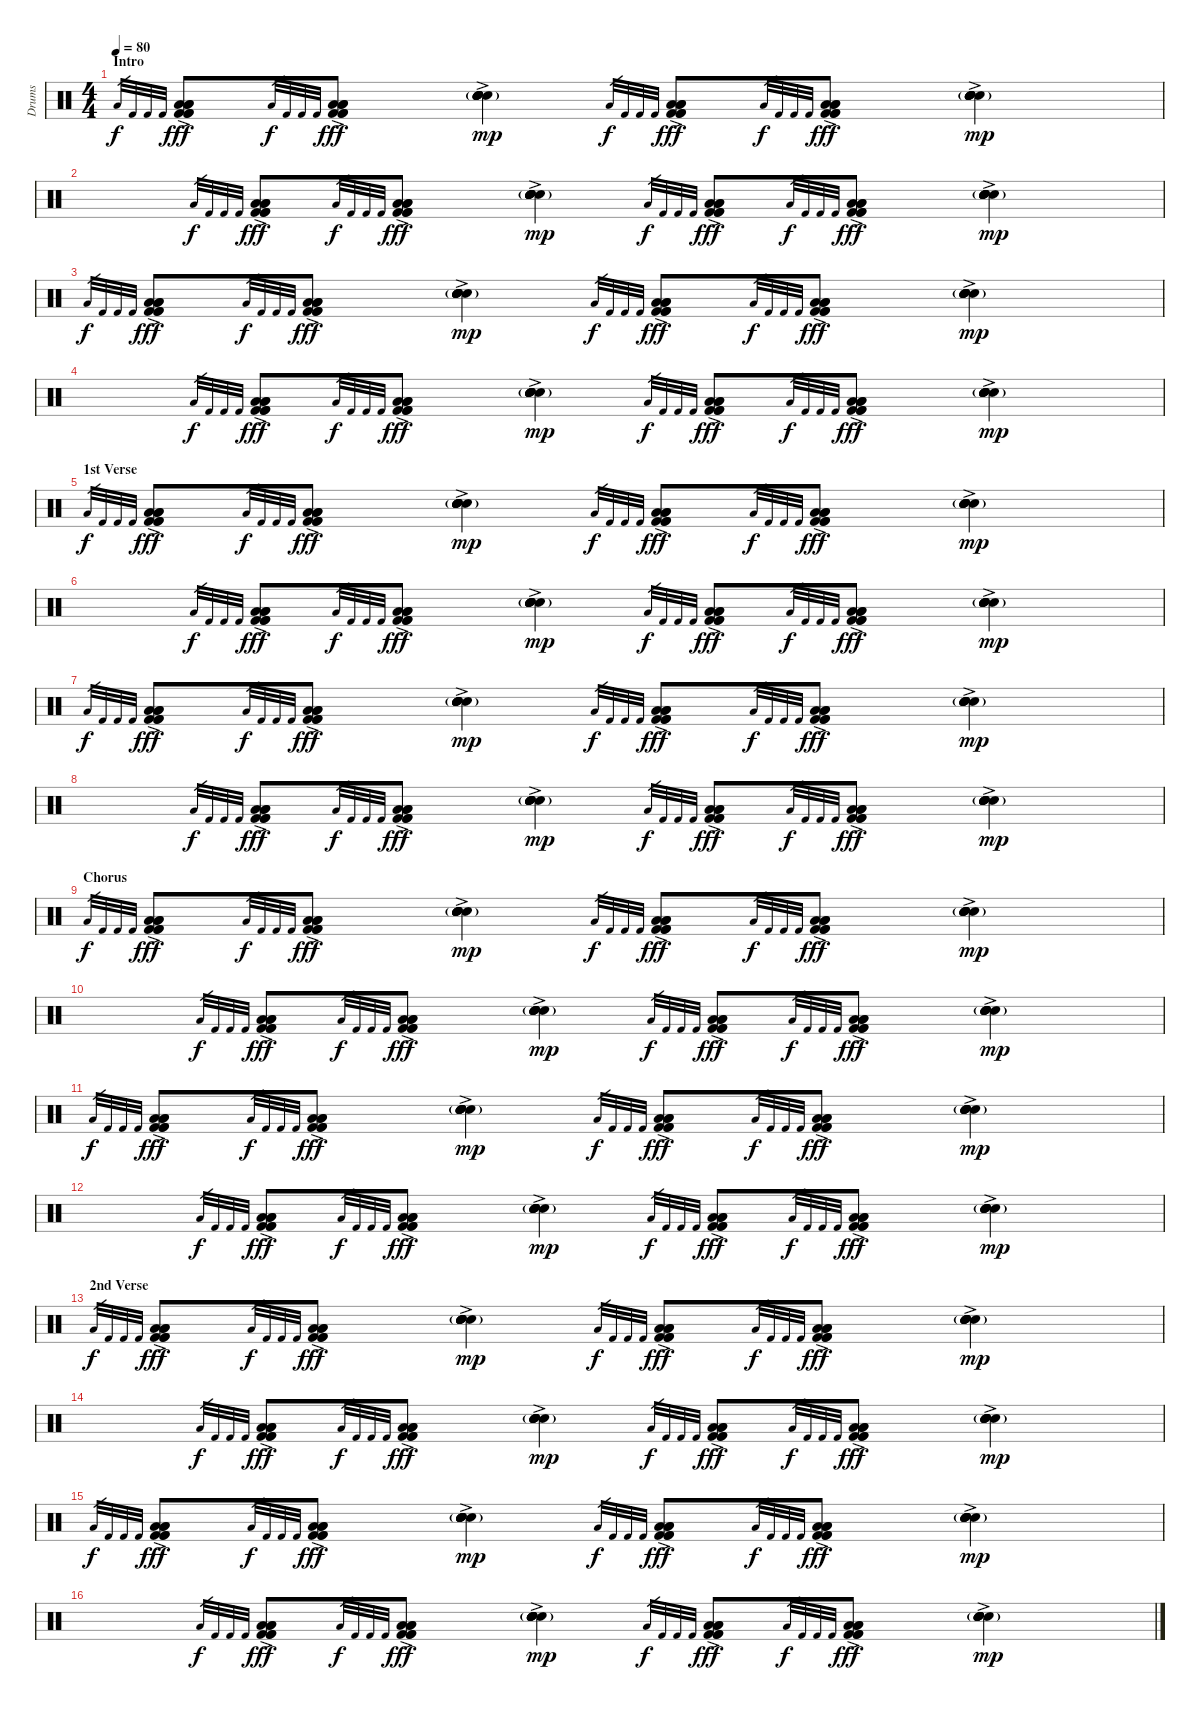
\track ("Drums" "Drums") {instrument percussion}
\staff {score}
\articulation defaults
\ts (4 4)
\section ("" "Intro")
\tempo 80
\clef neutral
\ks c "Low Tom (hit)".32{gr dy f} "Kick (hit) 2".32{gr} "Kick (hit) 2".32{gr} "Kick (hit) 2".32{gr}
("Low Floor Tom (hit)"{ac} "Low Tom (hit)"{ac} "Low Tom (hit)"{ac} "Kick (hit) 2"{ac} "Kick (hit) 2"{ac} "Kick (hit) 2"{ac}).8{dy fff} "Low Tom (hit)".32{gr dy f} "Kick (hit) 2".32{gr} "Kick (hit) 2".32{gr} "Kick (hit) 2".32{gr} ("Low Floor Tom (hit)"{ac} "Low Tom (hit)"{ac} "Low Tom (hit)"{ac} "Kick (hit) 2"{ac} "Kick (hit) 2"{ac} "Kick (hit) 2"{ac}).8{dy fff} ("Hand Clap (hit)"{ac} "Hand Clap (hit)"{ac} "Hand Clap (hit)"{ac} "Hand Clap (hit)"{ac} "Hand Clap (hit)"{ac} "Electric Snare (hit)"{g ac}).4{dy mp} "Low Tom (hit)".32{gr dy f} "Kick (hit) 2".32{gr} "Kick (hit) 2".32{gr} "Kick (hit) 2".32{gr} ("Low Floor Tom (hit)"{ac} "Low Tom (hit)"{ac} "Low Tom (hit)"{ac} "Kick (hit) 2"{ac} "Kick (hit) 2"{ac} "Kick (hit) 2"{ac}).8{dy fff} "Low Tom (hit)".32{gr dy f} "Kick (hit) 2".32{gr} "Kick (hit) 2".32{gr} "Kick (hit) 2".32{gr} ("Low Floor Tom (hit)"{ac} "Low Tom (hit)"{ac} "Low Tom (hit)"{ac} "Kick (hit) 2"{ac} "Kick (hit) 2"{ac} "Kick (hit) 2"{ac}).8{dy fff} ("Hand Clap (hit)"{ac} "Hand Clap (hit)"{ac} "Hand Clap (hit)"{ac} "Hand Clap (hit)"{ac} "Hand Clap (hit)"{ac} "Electric Snare (hit)"{g ac}).4{dy mp} |
"Low Tom (hit)".32{gr dy f} "Kick (hit) 2".32{gr} "Kick (hit) 2".32{gr} "Kick (hit) 2".32{gr} ("Low Floor Tom (hit)"{ac} "Low Tom (hit)"{ac} "Low Tom (hit)"{ac} "Kick (hit) 2"{ac} "Kick (hit) 2"{ac} "Kick (hit) 2"{ac}).8{dy fff} "Low Tom (hit)".32{gr dy f} "Kick (hit) 2".32{gr} "Kick (hit) 2".32{gr} "Kick (hit) 2".32{gr} ("Low Floor Tom (hit)"{ac} "Low Tom (hit)"{ac} "Low Tom (hit)"{ac} "Kick (hit) 2"{ac} "Kick (hit) 2"{ac} "Kick (hit) 2"{ac}).8{dy fff} ("Hand Clap (hit)"{ac} "Hand Clap (hit)"{ac} "Hand Clap (hit)"{ac} "Hand Clap (hit)"{ac} "Hand Clap (hit)"{ac} "Electric Snare (hit)"{g ac}).4{dy mp} "Low Tom (hit)".32{gr dy f} "Kick (hit) 2".32{gr} "Kick (hit) 2".32{gr} "Kick (hit) 2".32{gr} ("Low Floor Tom (hit)"{ac} "Low Tom (hit)"{ac} "Low Tom (hit)"{ac} "Kick (hit) 2"{ac} "Kick (hit) 2"{ac} "Kick (hit) 2"{ac}).8{dy fff} "Low Tom (hit)".32{gr dy f} "Kick (hit) 2".32{gr} "Kick (hit) 2".32{gr} "Kick (hit) 2".32{gr} ("Low Floor Tom (hit)"{ac} "Low Tom (hit)"{ac} "Low Tom (hit)"{ac} "Kick (hit) 2"{ac} "Kick (hit) 2"{ac} "Kick (hit) 2"{ac}).8{dy fff} ("Hand Clap (hit)"{ac} "Hand Clap (hit)"{ac} "Hand Clap (hit)"{ac} "Hand Clap (hit)"{ac} "Hand Clap (hit)"{ac} "Electric Snare (hit)"{g ac}).4{dy mp} |
"Low Tom (hit)".32{gr dy f} "Kick (hit) 2".32{gr} "Kick (hit) 2".32{gr} "Kick (hit) 2".32{gr} ("Low Floor Tom (hit)"{ac} "Low Tom (hit)"{ac} "Low Tom (hit)"{ac} "Kick (hit) 2"{ac} "Kick (hit) 2"{ac} "Kick (hit) 2"{ac}).8{dy fff} "Low Tom (hit)".32{gr dy f} "Kick (hit) 2".32{gr} "Kick (hit) 2".32{gr} "Kick (hit) 2".32{gr} ("Low Floor Tom (hit)"{ac} "Low Tom (hit)"{ac} "Low Tom (hit)"{ac} "Kick (hit) 2"{ac} "Kick (hit) 2"{ac} "Kick (hit) 2"{ac}).8{dy fff} ("Hand Clap (hit)"{ac} "Hand Clap (hit)"{ac} "Hand Clap (hit)"{ac} "Hand Clap (hit)"{ac} "Hand Clap (hit)"{ac} "Electric Snare (hit)"{g ac}).4{dy mp} "Low Tom (hit)".32{gr dy f} "Kick (hit) 2".32{gr} "Kick (hit) 2".32{gr} "Kick (hit) 2".32{gr} ("Low Floor Tom (hit)"{ac} "Low Tom (hit)"{ac} "Low Tom (hit)"{ac} "Kick (hit) 2"{ac} "Kick (hit) 2"{ac} "Kick (hit) 2"{ac}).8{dy fff} "Low Tom (hit)".32{gr dy f} "Kick (hit) 2".32{gr} "Kick (hit) 2".32{gr} "Kick (hit) 2".32{gr} ("Low Floor Tom (hit)"{ac} "Low Tom (hit)"{ac} "Low Tom (hit)"{ac} "Kick (hit) 2"{ac} "Kick (hit) 2"{ac} "Kick (hit) 2"{ac}).8{dy fff} ("Hand Clap (hit)"{ac} "Hand Clap (hit)"{ac} "Hand Clap (hit)"{ac} "Hand Clap (hit)"{ac} "Hand Clap (hit)"{ac} "Electric Snare (hit)"{g ac}).4{dy mp} |
"Low Tom (hit)".32{gr dy f} "Kick (hit) 2".32{gr} "Kick (hit) 2".32{gr} "Kick (hit) 2".32{gr} ("Low Floor Tom (hit)"{ac} "Low Tom (hit)"{ac} "Low Tom (hit)"{ac} "Kick (hit) 2"{ac} "Kick (hit) 2"{ac} "Kick (hit) 2"{ac}).8{dy fff} "Low Tom (hit)".32{gr dy f} "Kick (hit) 2".32{gr} "Kick (hit) 2".32{gr} "Kick (hit) 2".32{gr} ("Low Floor Tom (hit)"{ac} "Low Tom (hit)"{ac} "Low Tom (hit)"{ac} "Kick (hit) 2"{ac} "Kick (hit) 2"{ac} "Kick (hit) 2"{ac}).8{dy fff} ("Hand Clap (hit)"{ac} "Hand Clap (hit)"{ac} "Hand Clap (hit)"{ac} "Hand Clap (hit)"{ac} "Hand Clap (hit)"{ac} "Electric Snare (hit)"{g ac}).4{dy mp} "Low Tom (hit)".32{gr dy f} "Kick (hit) 2".32{gr} "Kick (hit) 2".32{gr} "Kick (hit) 2".32{gr} ("Low Floor Tom (hit)"{ac} "Low Tom (hit)"{ac} "Low Tom (hit)"{ac} "Kick (hit) 2"{ac} "Kick (hit) 2"{ac} "Kick (hit) 2"{ac}).8{dy fff} "Low Tom (hit)".32{gr dy f} "Kick (hit) 2".32{gr} "Kick (hit) 2".32{gr} "Kick (hit) 2".32{gr} ("Low Floor Tom (hit)"{ac} "Low Tom (hit)"{ac} "Low Tom (hit)"{ac} "Kick (hit) 2"{ac} "Kick (hit) 2"{ac} "Kick (hit) 2"{ac}).8{dy fff} ("Hand Clap (hit)"{ac} "Hand Clap (hit)"{ac} "Hand Clap (hit)"{ac} "Hand Clap (hit)"{ac} "Hand Clap (hit)"{ac} "Electric Snare (hit)"{g ac}).4{dy mp} |
\section ("" "1st Verse")
"Low Tom (hit)".32{gr dy f} "Kick (hit) 2".32{gr} "Kick (hit) 2".32{gr} "Kick (hit) 2".32{gr} ("Low Floor Tom (hit)"{ac} "Low Tom (hit)"{ac} "Low Tom (hit)"{ac} "Kick (hit) 2"{ac} "Kick (hit) 2"{ac} "Kick (hit) 2"{ac}).8{dy fff} "Low Tom (hit)".32{gr dy f} "Kick (hit) 2".32{gr} "Kick (hit) 2".32{gr} "Kick (hit) 2".32{gr} ("Low Floor Tom (hit)"{ac} "Low Tom (hit)"{ac} "Low Tom (hit)"{ac} "Kick (hit) 2"{ac} "Kick (hit) 2"{ac} "Kick (hit) 2"{ac}).8{dy fff} ("Hand Clap (hit)"{ac} "Hand Clap (hit)"{ac} "Hand Clap (hit)"{ac} "Hand Clap (hit)"{ac} "Hand Clap (hit)"{ac} "Electric Snare (hit)"{g ac}).4{dy mp} "Low Tom (hit)".32{gr dy f} "Kick (hit) 2".32{gr} "Kick (hit) 2".32{gr} "Kick (hit) 2".32{gr} ("Low Floor Tom (hit)"{ac} "Low Tom (hit)"{ac} "Low Tom (hit)"{ac} "Kick (hit) 2"{ac} "Kick (hit) 2"{ac} "Kick (hit) 2"{ac}).8{dy fff} "Low Tom (hit)".32{gr dy f} "Kick (hit) 2".32{gr} "Kick (hit) 2".32{gr} "Kick (hit) 2".32{gr} ("Low Floor Tom (hit)"{ac} "Low Tom (hit)"{ac} "Low Tom (hit)"{ac} "Kick (hit) 2"{ac} "Kick (hit) 2"{ac} "Kick (hit) 2"{ac}).8{dy fff} ("Hand Clap (hit)"{ac} "Hand Clap (hit)"{ac} "Hand Clap (hit)"{ac} "Hand Clap (hit)"{ac} "Hand Clap (hit)"{ac} "Electric Snare (hit)"{g ac}).4{dy mp} |
"Low Tom (hit)".32{gr dy f} "Kick (hit) 2".32{gr} "Kick (hit) 2".32{gr} "Kick (hit) 2".32{gr} ("Low Floor Tom (hit)"{ac} "Low Tom (hit)"{ac} "Low Tom (hit)"{ac} "Kick (hit) 2"{ac} "Kick (hit) 2"{ac} "Kick (hit) 2"{ac}).8{dy fff} "Low Tom (hit)".32{gr dy f} "Kick (hit) 2".32{gr} "Kick (hit) 2".32{gr} "Kick (hit) 2".32{gr} ("Low Floor Tom (hit)"{ac} "Low Tom (hit)"{ac} "Low Tom (hit)"{ac} "Kick (hit) 2"{ac} "Kick (hit) 2"{ac} "Kick (hit) 2"{ac}).8{dy fff} ("Hand Clap (hit)"{ac} "Hand Clap (hit)"{ac} "Hand Clap (hit)"{ac} "Hand Clap (hit)"{ac} "Hand Clap (hit)"{ac} "Electric Snare (hit)"{g ac}).4{dy mp} "Low Tom (hit)".32{gr dy f} "Kick (hit) 2".32{gr} "Kick (hit) 2".32{gr} "Kick (hit) 2".32{gr} ("Low Floor Tom (hit)"{ac} "Low Tom (hit)"{ac} "Low Tom (hit)"{ac} "Kick (hit) 2"{ac} "Kick (hit) 2"{ac} "Kick (hit) 2"{ac}).8{dy fff} "Low Tom (hit)".32{gr dy f} "Kick (hit) 2".32{gr} "Kick (hit) 2".32{gr} "Kick (hit) 2".32{gr} ("Low Floor Tom (hit)"{ac} "Low Tom (hit)"{ac} "Low Tom (hit)"{ac} "Kick (hit) 2"{ac} "Kick (hit) 2"{ac} "Kick (hit) 2"{ac}).8{dy fff} ("Hand Clap (hit)"{ac} "Hand Clap (hit)"{ac} "Hand Clap (hit)"{ac} "Hand Clap (hit)"{ac} "Hand Clap (hit)"{ac} "Electric Snare (hit)"{g ac}).4{dy mp} |
"Low Tom (hit)".32{gr dy f} "Kick (hit) 2".32{gr} "Kick (hit) 2".32{gr} "Kick (hit) 2".32{gr} ("Low Floor Tom (hit)"{ac} "Low Tom (hit)"{ac} "Low Tom (hit)"{ac} "Kick (hit) 2"{ac} "Kick (hit) 2"{ac} "Kick (hit) 2"{ac}).8{dy fff} "Low Tom (hit)".32{gr dy f} "Kick (hit) 2".32{gr} "Kick (hit) 2".32{gr} "Kick (hit) 2".32{gr} ("Low Floor Tom (hit)"{ac} "Low Tom (hit)"{ac} "Low Tom (hit)"{ac} "Kick (hit) 2"{ac} "Kick (hit) 2"{ac} "Kick (hit) 2"{ac}).8{dy fff} ("Hand Clap (hit)"{ac} "Hand Clap (hit)"{ac} "Hand Clap (hit)"{ac} "Hand Clap (hit)"{ac} "Hand Clap (hit)"{ac} "Electric Snare (hit)"{g ac}).4{dy mp} "Low Tom (hit)".32{gr dy f} "Kick (hit) 2".32{gr} "Kick (hit) 2".32{gr} "Kick (hit) 2".32{gr} ("Low Floor Tom (hit)"{ac} "Low Tom (hit)"{ac} "Low Tom (hit)"{ac} "Kick (hit) 2"{ac} "Kick (hit) 2"{ac} "Kick (hit) 2"{ac}).8{dy fff} "Low Tom (hit)".32{gr dy f} "Kick (hit) 2".32{gr} "Kick (hit) 2".32{gr} "Kick (hit) 2".32{gr} ("Low Floor Tom (hit)"{ac} "Low Tom (hit)"{ac} "Low Tom (hit)"{ac} "Kick (hit) 2"{ac} "Kick (hit) 2"{ac} "Kick (hit) 2"{ac}).8{dy fff} ("Hand Clap (hit)"{ac} "Hand Clap (hit)"{ac} "Hand Clap (hit)"{ac} "Hand Clap (hit)"{ac} "Hand Clap (hit)"{ac} "Electric Snare (hit)"{g ac}).4{dy mp} |
"Low Tom (hit)".32{gr dy f} "Kick (hit) 2".32{gr} "Kick (hit) 2".32{gr} "Kick (hit) 2".32{gr} ("Low Floor Tom (hit)"{ac} "Low Tom (hit)"{ac} "Low Tom (hit)"{ac} "Kick (hit) 2"{ac} "Kick (hit) 2"{ac} "Kick (hit) 2"{ac}).8{dy fff} "Low Tom (hit)".32{gr dy f} "Kick (hit) 2".32{gr} "Kick (hit) 2".32{gr} "Kick (hit) 2".32{gr} ("Low Floor Tom (hit)"{ac} "Low Tom (hit)"{ac} "Low Tom (hit)"{ac} "Kick (hit) 2"{ac} "Kick (hit) 2"{ac} "Kick (hit) 2"{ac}).8{dy fff} ("Hand Clap (hit)"{ac} "Hand Clap (hit)"{ac} "Hand Clap (hit)"{ac} "Hand Clap (hit)"{ac} "Hand Clap (hit)"{ac} "Electric Snare (hit)"{g ac}).4{dy mp} "Low Tom (hit)".32{gr dy f} "Kick (hit) 2".32{gr} "Kick (hit) 2".32{gr} "Kick (hit) 2".32{gr} ("Low Floor Tom (hit)"{ac} "Low Tom (hit)"{ac} "Low Tom (hit)"{ac} "Kick (hit) 2"{ac} "Kick (hit) 2"{ac} "Kick (hit) 2"{ac}).8{dy fff} "Low Tom (hit)".32{gr dy f} "Kick (hit) 2".32{gr} "Kick (hit) 2".32{gr} "Kick (hit) 2".32{gr} ("Low Floor Tom (hit)"{ac} "Low Tom (hit)"{ac} "Low Tom (hit)"{ac} "Kick (hit) 2"{ac} "Kick (hit) 2"{ac} "Kick (hit) 2"{ac}).8{dy fff} ("Hand Clap (hit)"{ac} "Hand Clap (hit)"{ac} "Hand Clap (hit)"{ac} "Hand Clap (hit)"{ac} "Hand Clap (hit)"{ac} "Electric Snare (hit)"{g ac}).4{dy mp} |
\section ("" "Chorus")
"Low Tom (hit)".32{gr dy f} "Kick (hit) 2".32{gr} "Kick (hit) 2".32{gr} "Kick (hit) 2".32{gr} ("Low Floor Tom (hit)"{ac} "Low Tom (hit)"{ac} "Low Tom (hit)"{ac} "Kick (hit) 2"{ac} "Kick (hit) 2"{ac} "Kick (hit) 2"{ac}).8{dy fff} "Low Tom (hit)".32{gr dy f} "Kick (hit) 2".32{gr} "Kick (hit) 2".32{gr} "Kick (hit) 2".32{gr} ("Low Floor Tom (hit)"{ac} "Low Tom (hit)"{ac} "Low Tom (hit)"{ac} "Kick (hit) 2"{ac} "Kick (hit) 2"{ac} "Kick (hit) 2"{ac}).8{dy fff} ("Hand Clap (hit)"{ac} "Hand Clap (hit)"{ac} "Hand Clap (hit)"{ac} "Hand Clap (hit)"{ac} "Hand Clap (hit)"{ac} "Electric Snare (hit)"{g ac}).4{dy mp} "Low Tom (hit)".32{gr dy f} "Kick (hit) 2".32{gr} "Kick (hit) 2".32{gr} "Kick (hit) 2".32{gr} ("Low Floor Tom (hit)"{ac} "Low Tom (hit)"{ac} "Low Tom (hit)"{ac} "Kick (hit) 2"{ac} "Kick (hit) 2"{ac} "Kick (hit) 2"{ac}).8{dy fff} "Low Tom (hit)".32{gr dy f} "Kick (hit) 2".32{gr} "Kick (hit) 2".32{gr} "Kick (hit) 2".32{gr} ("Low Floor Tom (hit)"{ac} "Low Tom (hit)"{ac} "Low Tom (hit)"{ac} "Kick (hit) 2"{ac} "Kick (hit) 2"{ac} "Kick (hit) 2"{ac}).8{dy fff} ("Hand Clap (hit)"{ac} "Hand Clap (hit)"{ac} "Hand Clap (hit)"{ac} "Hand Clap (hit)"{ac} "Hand Clap (hit)"{ac} "Electric Snare (hit)"{g ac}).4{dy mp} |
"Low Tom (hit)".32{gr dy f} "Kick (hit) 2".32{gr} "Kick (hit) 2".32{gr} "Kick (hit) 2".32{gr} ("Low Floor Tom (hit)"{ac} "Low Tom (hit)"{ac} "Low Tom (hit)"{ac} "Kick (hit) 2"{ac} "Kick (hit) 2"{ac} "Kick (hit) 2"{ac}).8{dy fff} "Low Tom (hit)".32{gr dy f} "Kick (hit) 2".32{gr} "Kick (hit) 2".32{gr} "Kick (hit) 2".32{gr} ("Low Floor Tom (hit)"{ac} "Low Tom (hit)"{ac} "Low Tom (hit)"{ac} "Kick (hit) 2"{ac} "Kick (hit) 2"{ac} "Kick (hit) 2"{ac}).8{dy fff} ("Hand Clap (hit)"{ac} "Hand Clap (hit)"{ac} "Hand Clap (hit)"{ac} "Hand Clap (hit)"{ac} "Hand Clap (hit)"{ac} "Electric Snare (hit)"{g ac}).4{dy mp} "Low Tom (hit)".32{gr dy f} "Kick (hit) 2".32{gr} "Kick (hit) 2".32{gr} "Kick (hit) 2".32{gr} ("Low Floor Tom (hit)"{ac} "Low Tom (hit)"{ac} "Low Tom (hit)"{ac} "Kick (hit) 2"{ac} "Kick (hit) 2"{ac} "Kick (hit) 2"{ac}).8{dy fff} "Low Tom (hit)".32{gr dy f} "Kick (hit) 2".32{gr} "Kick (hit) 2".32{gr} "Kick (hit) 2".32{gr} ("Low Floor Tom (hit)"{ac} "Low Tom (hit)"{ac} "Low Tom (hit)"{ac} "Kick (hit) 2"{ac} "Kick (hit) 2"{ac} "Kick (hit) 2"{ac}).8{dy fff} ("Hand Clap (hit)"{ac} "Hand Clap (hit)"{ac} "Hand Clap (hit)"{ac} "Hand Clap (hit)"{ac} "Hand Clap (hit)"{ac} "Electric Snare (hit)"{g ac}).4{dy mp} |
"Low Tom (hit)".32{gr dy f} "Kick (hit) 2".32{gr} "Kick (hit) 2".32{gr} "Kick (hit) 2".32{gr} ("Low Floor Tom (hit)"{ac} "Low Tom (hit)"{ac} "Low Tom (hit)"{ac} "Kick (hit) 2"{ac} "Kick (hit) 2"{ac} "Kick (hit) 2"{ac}).8{dy fff} "Low Tom (hit)".32{gr dy f} "Kick (hit) 2".32{gr} "Kick (hit) 2".32{gr} "Kick (hit) 2".32{gr} ("Low Floor Tom (hit)"{ac} "Low Tom (hit)"{ac} "Low Tom (hit)"{ac} "Kick (hit) 2"{ac} "Kick (hit) 2"{ac} "Kick (hit) 2"{ac}).8{dy fff} ("Hand Clap (hit)"{ac} "Hand Clap (hit)"{ac} "Hand Clap (hit)"{ac} "Hand Clap (hit)"{ac} "Hand Clap (hit)"{ac} "Electric Snare (hit)"{g ac}).4{dy mp} "Low Tom (hit)".32{gr dy f} "Kick (hit) 2".32{gr} "Kick (hit) 2".32{gr} "Kick (hit) 2".32{gr} ("Low Floor Tom (hit)"{ac} "Low Tom (hit)"{ac} "Low Tom (hit)"{ac} "Kick (hit) 2"{ac} "Kick (hit) 2"{ac} "Kick (hit) 2"{ac}).8{dy fff} "Low Tom (hit)".32{gr dy f} "Kick (hit) 2".32{gr} "Kick (hit) 2".32{gr} "Kick (hit) 2".32{gr} ("Low Floor Tom (hit)"{ac} "Low Tom (hit)"{ac} "Low Tom (hit)"{ac} "Kick (hit) 2"{ac} "Kick (hit) 2"{ac} "Kick (hit) 2"{ac}).8{dy fff} ("Hand Clap (hit)"{ac} "Hand Clap (hit)"{ac} "Hand Clap (hit)"{ac} "Hand Clap (hit)"{ac} "Hand Clap (hit)"{ac} "Electric Snare (hit)"{g ac}).4{dy mp} |
"Low Tom (hit)".32{gr dy f} "Kick (hit) 2".32{gr} "Kick (hit) 2".32{gr} "Kick (hit) 2".32{gr} ("Low Floor Tom (hit)"{ac} "Low Tom (hit)"{ac} "Low Tom (hit)"{ac} "Kick (hit) 2"{ac} "Kick (hit) 2"{ac} "Kick (hit) 2"{ac}).8{dy fff} "Low Tom (hit)".32{gr dy f} "Kick (hit) 2".32{gr} "Kick (hit) 2".32{gr} "Kick (hit) 2".32{gr} ("Low Floor Tom (hit)"{ac} "Low Tom (hit)"{ac} "Low Tom (hit)"{ac} "Kick (hit) 2"{ac} "Kick (hit) 2"{ac} "Kick (hit) 2"{ac}).8{dy fff} ("Hand Clap (hit)"{ac} "Hand Clap (hit)"{ac} "Hand Clap (hit)"{ac} "Hand Clap (hit)"{ac} "Hand Clap (hit)"{ac} "Electric Snare (hit)"{g ac}).4{dy mp} "Low Tom (hit)".32{gr dy f} "Kick (hit) 2".32{gr} "Kick (hit) 2".32{gr} "Kick (hit) 2".32{gr} ("Low Floor Tom (hit)"{ac} "Low Tom (hit)"{ac} "Low Tom (hit)"{ac} "Kick (hit) 2"{ac} "Kick (hit) 2"{ac} "Kick (hit) 2"{ac}).8{dy fff} "Low Tom (hit)".32{gr dy f} "Kick (hit) 2".32{gr} "Kick (hit) 2".32{gr} "Kick (hit) 2".32{gr} ("Low Floor Tom (hit)"{ac} "Low Tom (hit)"{ac} "Low Tom (hit)"{ac} "Kick (hit) 2"{ac} "Kick (hit) 2"{ac} "Kick (hit) 2"{ac}).8{dy fff} ("Hand Clap (hit)"{ac} "Hand Clap (hit)"{ac} "Hand Clap (hit)"{ac} "Hand Clap (hit)"{ac} "Hand Clap (hit)"{ac} "Electric Snare (hit)"{g ac}).4{dy mp} |
\section ("" "2nd Verse")
"Low Tom (hit)".32{gr dy f} "Kick (hit) 2".32{gr} "Kick (hit) 2".32{gr} "Kick (hit) 2".32{gr} ("Low Floor Tom (hit)"{ac} "Low Tom (hit)"{ac} "Low Tom (hit)"{ac} "Kick (hit) 2"{ac} "Kick (hit) 2"{ac} "Kick (hit) 2"{ac}).8{dy fff} "Low Tom (hit)".32{gr dy f} "Kick (hit) 2".32{gr} "Kick (hit) 2".32{gr} "Kick (hit) 2".32{gr} ("Low Floor Tom (hit)"{ac} "Low Tom (hit)"{ac} "Low Tom (hit)"{ac} "Kick (hit) 2"{ac} "Kick (hit) 2"{ac} "Kick (hit) 2"{ac}).8{dy fff} ("Hand Clap (hit)"{ac} "Hand Clap (hit)"{ac} "Hand Clap (hit)"{ac} "Hand Clap (hit)"{ac} "Hand Clap (hit)"{ac} "Electric Snare (hit)"{g ac}).4{dy mp} "Low Tom (hit)".32{gr dy f} "Kick (hit) 2".32{gr} "Kick (hit) 2".32{gr} "Kick (hit) 2".32{gr} ("Low Floor Tom (hit)"{ac} "Low Tom (hit)"{ac} "Low Tom (hit)"{ac} "Kick (hit) 2"{ac} "Kick (hit) 2"{ac} "Kick (hit) 2"{ac}).8{dy fff} "Low Tom (hit)".32{gr dy f} "Kick (hit) 2".32{gr} "Kick (hit) 2".32{gr} "Kick (hit) 2".32{gr} ("Low Floor Tom (hit)"{ac} "Low Tom (hit)"{ac} "Low Tom (hit)"{ac} "Kick (hit) 2"{ac} "Kick (hit) 2"{ac} "Kick (hit) 2"{ac}).8{dy fff} ("Hand Clap (hit)"{ac} "Hand Clap (hit)"{ac} "Hand Clap (hit)"{ac} "Hand Clap (hit)"{ac} "Hand Clap (hit)"{ac} "Electric Snare (hit)"{g ac}).4{dy mp} |
"Low Tom (hit)".32{gr dy f} "Kick (hit) 2".32{gr} "Kick (hit) 2".32{gr} "Kick (hit) 2".32{gr} ("Low Floor Tom (hit)"{ac} "Low Tom (hit)"{ac} "Low Tom (hit)"{ac} "Kick (hit) 2"{ac} "Kick (hit) 2"{ac} "Kick (hit) 2"{ac}).8{dy fff} "Low Tom (hit)".32{gr dy f} "Kick (hit) 2".32{gr} "Kick (hit) 2".32{gr} "Kick (hit) 2".32{gr} ("Low Floor Tom (hit)"{ac} "Low Tom (hit)"{ac} "Low Tom (hit)"{ac} "Kick (hit) 2"{ac} "Kick (hit) 2"{ac} "Kick (hit) 2"{ac}).8{dy fff} ("Hand Clap (hit)"{ac} "Hand Clap (hit)"{ac} "Hand Clap (hit)"{ac} "Hand Clap (hit)"{ac} "Hand Clap (hit)"{ac} "Electric Snare (hit)"{g ac}).4{dy mp} "Low Tom (hit)".32{gr dy f} "Kick (hit) 2".32{gr} "Kick (hit) 2".32{gr} "Kick (hit) 2".32{gr} ("Low Floor Tom (hit)"{ac} "Low Tom (hit)"{ac} "Low Tom (hit)"{ac} "Kick (hit) 2"{ac} "Kick (hit) 2"{ac} "Kick (hit) 2"{ac}).8{dy fff} "Low Tom (hit)".32{gr dy f} "Kick (hit) 2".32{gr} "Kick (hit) 2".32{gr} "Kick (hit) 2".32{gr} ("Low Floor Tom (hit)"{ac} "Low Tom (hit)"{ac} "Low Tom (hit)"{ac} "Kick (hit) 2"{ac} "Kick (hit) 2"{ac} "Kick (hit) 2"{ac}).8{dy fff} ("Hand Clap (hit)"{ac} "Hand Clap (hit)"{ac} "Hand Clap (hit)"{ac} "Hand Clap (hit)"{ac} "Hand Clap (hit)"{ac} "Electric Snare (hit)"{g ac}).4{dy mp} |
"Low Tom (hit)".32{gr dy f} "Kick (hit) 2".32{gr} "Kick (hit) 2".32{gr} "Kick (hit) 2".32{gr} ("Low Floor Tom (hit)"{ac} "Low Tom (hit)"{ac} "Low Tom (hit)"{ac} "Kick (hit) 2"{ac} "Kick (hit) 2"{ac} "Kick (hit) 2"{ac}).8{dy fff} "Low Tom (hit)".32{gr dy f} "Kick (hit) 2".32{gr} "Kick (hit) 2".32{gr} "Kick (hit) 2".32{gr} ("Low Floor Tom (hit)"{ac} "Low Tom (hit)"{ac} "Low Tom (hit)"{ac} "Kick (hit) 2"{ac} "Kick (hit) 2"{ac} "Kick (hit) 2"{ac}).8{dy fff} ("Hand Clap (hit)"{ac} "Hand Clap (hit)"{ac} "Hand Clap (hit)"{ac} "Hand Clap (hit)"{ac} "Hand Clap (hit)"{ac} "Electric Snare (hit)"{g ac}).4{dy mp} "Low Tom (hit)".32{gr dy f} "Kick (hit) 2".32{gr} "Kick (hit) 2".32{gr} "Kick (hit) 2".32{gr} ("Low Floor Tom (hit)"{ac} "Low Tom (hit)"{ac} "Low Tom (hit)"{ac} "Kick (hit) 2"{ac} "Kick (hit) 2"{ac} "Kick (hit) 2"{ac}).8{dy fff} "Low Tom (hit)".32{gr dy f} "Kick (hit) 2".32{gr} "Kick (hit) 2".32{gr} "Kick (hit) 2".32{gr} ("Low Floor Tom (hit)"{ac} "Low Tom (hit)"{ac} "Low Tom (hit)"{ac} "Kick (hit) 2"{ac} "Kick (hit) 2"{ac} "Kick (hit) 2"{ac}).8{dy fff} ("Hand Clap (hit)"{ac} "Hand Clap (hit)"{ac} "Hand Clap (hit)"{ac} "Hand Clap (hit)"{ac} "Hand Clap (hit)"{ac} "Electric Snare (hit)"{g ac}).4{dy mp} |
"Low Tom (hit)".32{gr dy f} "Kick (hit) 2".32{gr} "Kick (hit) 2".32{gr} "Kick (hit) 2".32{gr} ("Low Floor Tom (hit)"{ac} "Low Tom (hit)"{ac} "Low Tom (hit)"{ac} "Kick (hit) 2"{ac} "Kick (hit) 2"{ac} "Kick (hit) 2"{ac}).8{dy fff} "Low Tom (hit)".32{gr dy f} "Kick (hit) 2".32{gr} "Kick (hit) 2".32{gr} "Kick (hit) 2".32{gr} ("Low Floor Tom (hit)"{ac} "Low Tom (hit)"{ac} "Low Tom (hit)"{ac} "Kick (hit) 2"{ac} "Kick (hit) 2"{ac} "Kick (hit) 2"{ac}).8{dy fff} ("Hand Clap (hit)"{ac} "Hand Clap (hit)"{ac} "Hand Clap (hit)"{ac} "Hand Clap (hit)"{ac} "Hand Clap (hit)"{ac} "Electric Snare (hit)"{g ac}).4{dy mp} "Low Tom (hit)".32{gr dy f} "Kick (hit) 2".32{gr} "Kick (hit) 2".32{gr} "Kick (hit) 2".32{gr} ("Low Floor Tom (hit)"{ac} "Low Tom (hit)"{ac} "Low Tom (hit)"{ac} "Kick (hit) 2"{ac} "Kick (hit) 2"{ac} "Kick (hit) 2"{ac}).8{dy fff} "Low Tom (hit)".32{gr dy f} "Kick (hit) 2".32{gr} "Kick (hit) 2".32{gr} "Kick (hit) 2".32{gr} ("Low Floor Tom (hit)"{ac} "Low Tom (hit)"{ac} "Low Tom (hit)"{ac} "Kick (hit) 2"{ac} "Kick (hit) 2"{ac} "Kick (hit) 2"{ac}).8{dy fff} ("Hand Clap (hit)"{ac} "Hand Clap (hit)"{ac} "Hand Clap (hit)"{ac} "Hand Clap (hit)"{ac} "Hand Clap (hit)"{ac} "Electric Snare (hit)"{g ac}).4{dy mp}
